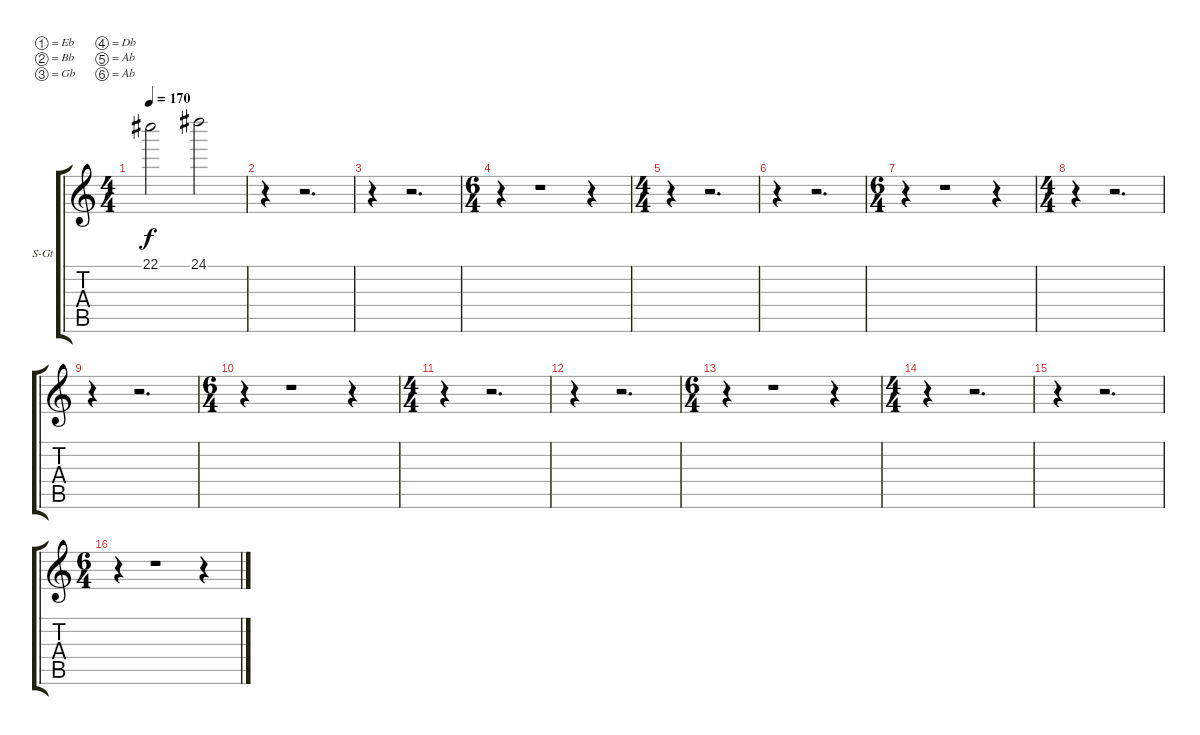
\bracketExtendMode groupsimilarinstruments
\firstSystemTrackNameOrientation horizontal
\otherSystemsTrackNameOrientation horizontal
\track ("Дмитрий Иванов / Эффекты" "S-Gt") {instrument glockenspiel}
\staff {score tabs}
\tuning (Eb4 Bb3 Gb3 Db2 Ab1 Ab0)
\displaytranspose 12
\ts (4 4)
\tempo 170
\clef g2
\ks c
22.1.2{dy f} 24.1.2 |
r.4 r.2{d} |
r.4 r.2{d} |
\ts (6 4)
\beaming (8 6 6)
r.4 r.1 r.4 |
\ts (4 4)
\beaming (8 6 6)
r.4 r.2{d} |
r.4 r.2{d} |
\ts (6 4)
\beaming (8 6 6)
r.4 r.1 r.4 |
\ts (4 4)
\beaming (8 2 2 2 2)
r.4 r.2{d} |
r.4 r.2{d} |
\ts (6 4)
\beaming (8 2 2 2 6)
r.4 r.1 r.4 |
\ts (4 4)
\beaming (8 2 2 2 2)
r.4 r.2{d} |
r.4 r.2{d} |
\ts (6 4)
\beaming (8 2 2 2 6)
r.4 r.1 r.4 |
\ts (4 4)
\beaming (8 2 2 2 2)
r.4 r.2{d} |
r.4 r.2{d} |
\ts (6 4)
\beaming (8 2 2 2 6)
r.4 r.1 r.4
